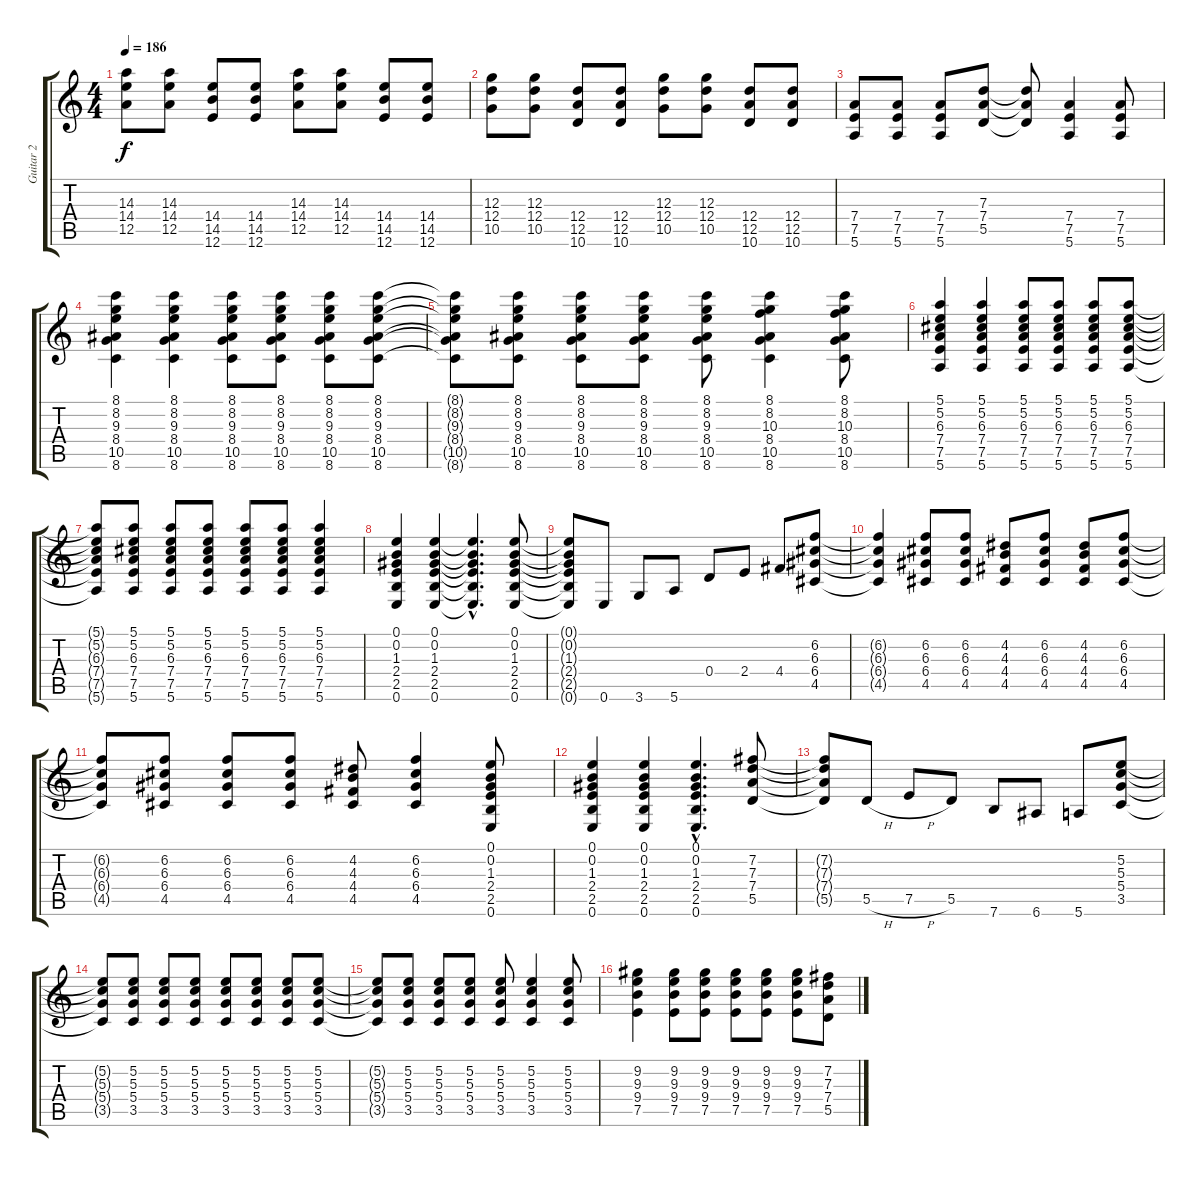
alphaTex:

\track ("Guitar 2" "Guitar 2") {instrument electricguitarclean}
\staff {score tabs}
\tuning (E4 B3 G3 D3 A2 E2) {hide}
\ts (4 4)
\tempo 186
\clef g2
\ks c
(14.3 14.4 12.5).8{dy f} (14.3 14.4 12.5).8 (14.4 14.5 12.6).8 (14.4 14.5 12.6).8 (14.3 14.4 12.5).8 (14.3 14.4 12.5).8 (14.4 14.5 12.6).8 (14.4 14.5 12.6).8 |
(12.3 12.4 10.5).8 (12.3 12.4 10.5).8 (12.4 12.5 10.6).8 (12.4 12.5 10.6).8 (12.3 12.4 10.5).8 (12.3 12.4 10.5).8 (12.4 12.5 10.6).8 (12.4 12.5 10.6).8 |
(7.4 7.5 5.6).8 (7.4 7.5 5.6).8 (7.4 7.5 5.6).8 (7.3 7.4 5.5).8 (7.3{t} 7.4{t} 5.5{t}).8 (7.4 7.5 5.6).4 (7.4 7.5 5.6).8 |
(8.1 8.2 9.3 8.4 10.5 8.6).4 (8.1 8.2 9.3 8.4 10.5 8.6).4 (8.1 8.2 9.3 8.4 10.5 8.6).8 (8.1 8.2 9.3 8.4 10.5 8.6).8 (8.1 8.2 9.3 8.4 10.5 8.6).8 (8.1 8.2 9.3 8.4 10.5 8.6).8 |
(8.1{t} 8.2{t} 9.3{t} 8.4{t} 10.5{t} 8.6{t}).8 (8.1 8.2 9.3 8.4 10.5 8.6).8 (8.1 8.2 9.3 8.4 10.5 8.6).8 (8.1 8.2 9.3 8.4 10.5 8.6).8 (8.1 8.2 9.3 8.4 10.5 8.6).8 (8.1 8.2 10.3 8.4 10.5 8.6).4 (8.1 8.2 10.3 8.4 10.5 8.6).8 |
(5.1 5.2 6.3 7.4 7.5 5.6).4 (5.1 5.2 6.3 7.4 7.5 5.6).4 (5.1 5.2 6.3 7.4 7.5 5.6).8 (5.1 5.2 6.3 7.4 7.5 5.6).8 (5.1 5.2 6.3 7.4 7.5 5.6).8 (5.1 5.2 6.3 7.4 7.5 5.6).8 |
(5.1{t} 5.2{t} 6.3{t} 7.4{t} 7.5{t} 5.6{t}).8 (5.1 5.2 6.3 7.4 7.5 5.6).8 (5.1 5.2 6.3 7.4 7.5 5.6).8 (5.1 5.2 6.3 7.4 7.5 5.6).8 (5.1 5.2 6.3 7.4 7.5 5.6).8 (5.1 5.2 6.3 7.4 7.5 5.6).8 (5.1 5.2 6.3 7.4 7.5 5.6).4 |
(0.1 0.2 1.3 2.4 2.5 0.6).4 (0.1 0.2 1.3 2.4 2.5 0.6).4 (0.1{hac t} 0.2{hac t} 1.3{hac t} 2.4{hac t} 2.5{hac t} 0.6{hac t}).4{d} (0.1 0.2 1.3 2.4 2.5 0.6).8 |
(0.1{t} 0.2{t} 1.3{t} 2.4{t} 2.5{t} 0.6{t}).8 0.6.8 3.6.8 5.6.8 0.4.8 2.4.8 4.4.8 (6.2 6.3 6.4 4.5).8 |
(6.2{t} 6.3{t} 6.4{t} 4.5{t}).4 (6.2 6.3 6.4 4.5).8 (6.2 6.3 6.4 4.5).8 (4.2 4.3 4.4 4.5).8 (6.2 6.3 6.4 4.5).8 (4.2 4.3 4.4 4.5).8 (6.2 6.3 6.4 4.5).8 |
(6.2{t} 6.3{t} 6.4{t} 4.5{t}).8 (6.2 6.3 6.4 4.5).8 (6.2 6.3 6.4 4.5).8 (6.2 6.3 6.4 4.5).8 (4.2 4.3 4.4 4.5).8 (6.2 6.3 6.4 4.5).4 (0.1 0.2 1.3 2.4 2.5 0.6).8 |
(0.1 0.2 1.3 2.4 2.5 0.6).4 (0.1 0.2 1.3 2.4 2.5 0.6).4 (0.1{hac} 0.2{hac} 1.3{hac} 2.4{hac} 2.5{hac} 0.6{hac}).4{d} (7.2 7.3 7.4 5.5).8 |
(7.2{t} 7.3{t} 7.4{t} 5.5{t}).8 5.5{h}.8 7.5{h}.8 5.5.8 7.6.8 6.6.8 5.6.8 (5.2 5.3 5.4 3.5).8 |
(5.2{t} 5.3{t} 5.4{t} 3.5{t}).8 (5.2 5.3 5.4 3.5).8 (5.2 5.3 5.4 3.5).8 (5.2 5.3 5.4 3.5).8 (5.2 5.3 5.4 3.5).8 (5.2 5.3 5.4 3.5).8 (5.2 5.3 5.4 3.5).8 (5.2 5.3 5.4 3.5).8 |
(5.2{t} 5.3{t} 5.4{t} 3.5{t}).8 (5.2 5.3 5.4 3.5).8 (5.2 5.3 5.4 3.5).8 (5.2 5.3 5.4 3.5).8 (5.2 5.3 5.4 3.5).8 (5.2 5.3 5.4 3.5).4 (5.2 5.3 5.4 3.5).8 |
(9.2 9.3 9.4 7.5).4 (9.2 9.3 9.4 7.5).8 (9.2 9.3 9.4 7.5).8 (9.2 9.3 9.4 7.5).8 (9.2 9.3 9.4 7.5).8 (9.2 9.3 9.4 7.5).8 (7.2 7.3 7.4 5.5).8
